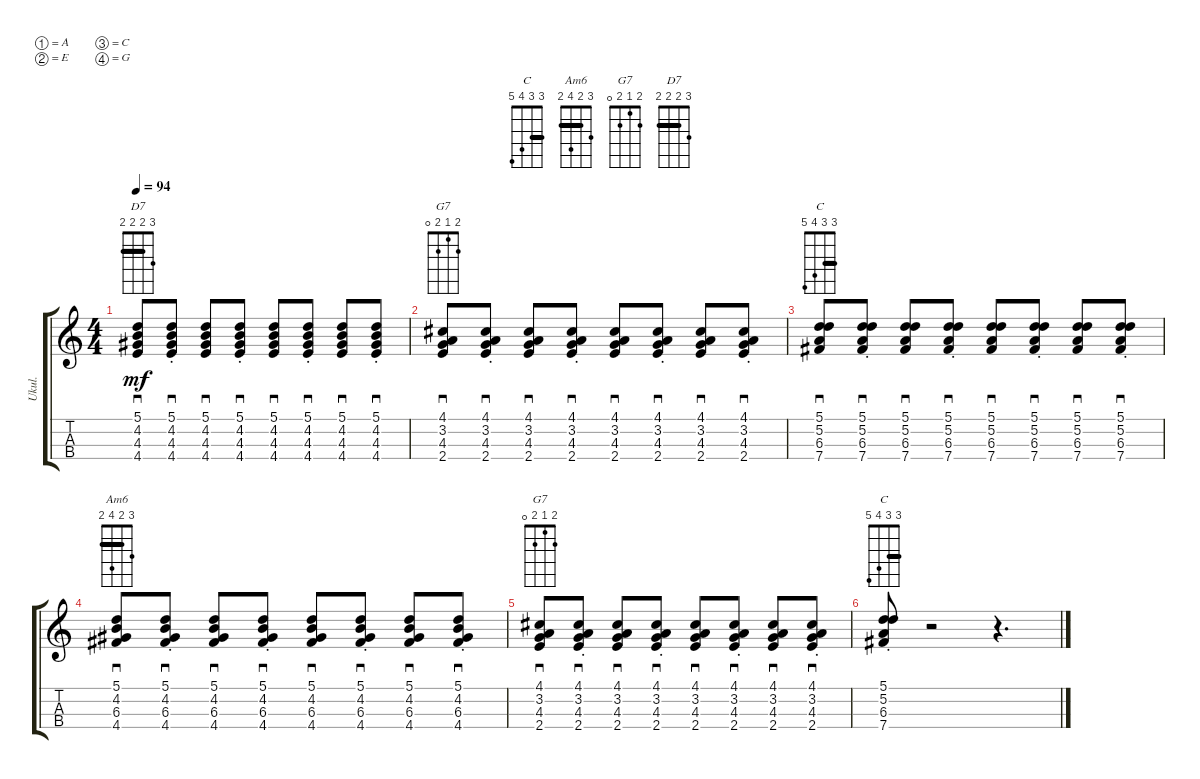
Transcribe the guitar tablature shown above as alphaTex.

\defaultSystemsLayout 4
\bracketExtendMode groupsimilarinstruments
\otherSystemsTrackNameOrientation horizontal
\chordDiagramsInScore
\track ("Ukulele" "Ukul.") {instrument shamisen}
\staff {score tabs}
\tuning (A4 E4 C4 G4)
\chord ("C" 3 3 4 5) {barre 3}
\chord ("Am6" 3 2 4 2) {barre 2}
\chord ("G7" 2 1 2 0)
\chord ("D7" 3 2 2 2) {barre (2 2)}
\ts (4 4)
\tempo 94
\clef g2
\ks c
(5.1 4.2 4.3 4.4).8{sd ch "D7" dy mf} (5.1{st} 4.2{st} 4.3{st} 4.4{st}).8{sd} (5.1 4.2 4.3 4.4).8{sd} (5.1{st} 4.2{st} 4.3{st} 4.4{st}).8{sd} (5.1 4.2 4.3 4.4).8{sd} (5.1{st} 4.2{st} 4.3{st} 4.4{st}).8{sd} (5.1 4.2 4.3 4.4).8{sd} (5.1{st} 4.2{st} 4.3{st} 4.4{st}).8{sd} |
(4.1 3.2 4.3 2.4).8{sd ch "G7"} (4.1{st} 3.2{st} 4.3{st} 2.4{st}).8{sd} (4.1 3.2 4.3 2.4).8{sd} (4.1{st} 3.2{st} 4.3{st} 2.4{st}).8{sd} (4.1 3.2 4.3 2.4).8{sd} (4.1{st} 3.2{st} 4.3{st} 2.4{st}).8{sd} (4.1 3.2 4.3 2.4).8{sd} (4.1{st} 3.2{st} 4.3{st} 2.4{st}).8{sd} |
(5.1 5.2 6.3 7.4).8{sd ch "C"} (5.1{st} 5.2{st} 6.3{st} 7.4{st}).8{sd} (5.1 5.2 6.3 7.4).8{sd} (5.1{st} 5.2{st} 6.3{st} 7.4{st}).8{sd} (5.1 5.2 6.3 7.4).8{sd} (5.1{st} 5.2{st} 6.3{st} 7.4{st}).8{sd} (5.1 5.2 6.3 7.4).8{sd} (5.1{st} 5.2{st} 6.3{st} 7.4{st}).8{sd} |
(5.1 4.2 6.3 4.4).8{sd ch "Am6"} (5.1{st} 4.2{st} 6.3{st} 4.4{st}).8{sd} (5.1 4.2 6.3 4.4).8{sd} (5.1{st} 4.2{st} 6.3{st} 4.4{st}).8{sd} (5.1 4.2 6.3 4.4).8{sd} (5.1{st} 4.2{st} 6.3{st} 4.4{st}).8{sd} (5.1 4.2 6.3 4.4).8{sd} (5.1{st} 4.2{st} 6.3{st} 4.4{st}).8{sd} |
(4.1 3.2 4.3 2.4).8{sd ch "G7"} (4.1{st} 3.2{st} 4.3{st} 2.4{st}).8{sd} (4.1 3.2 4.3 2.4).8{sd} (4.1{st} 3.2{st} 4.3{st} 2.4{st}).8{sd} (4.1 3.2 4.3 2.4).8{sd} (4.1{st} 3.2{st} 4.3{st} 2.4{st}).8{sd} (4.1 3.2 4.3 2.4).8{sd} (4.1{st} 3.2{st} 4.3{st} 2.4{st}).8{sd} |
(5.1{st} 5.2{st} 6.3{st} 7.4{st}).8{ch "C"} r.2 r.4{d}
